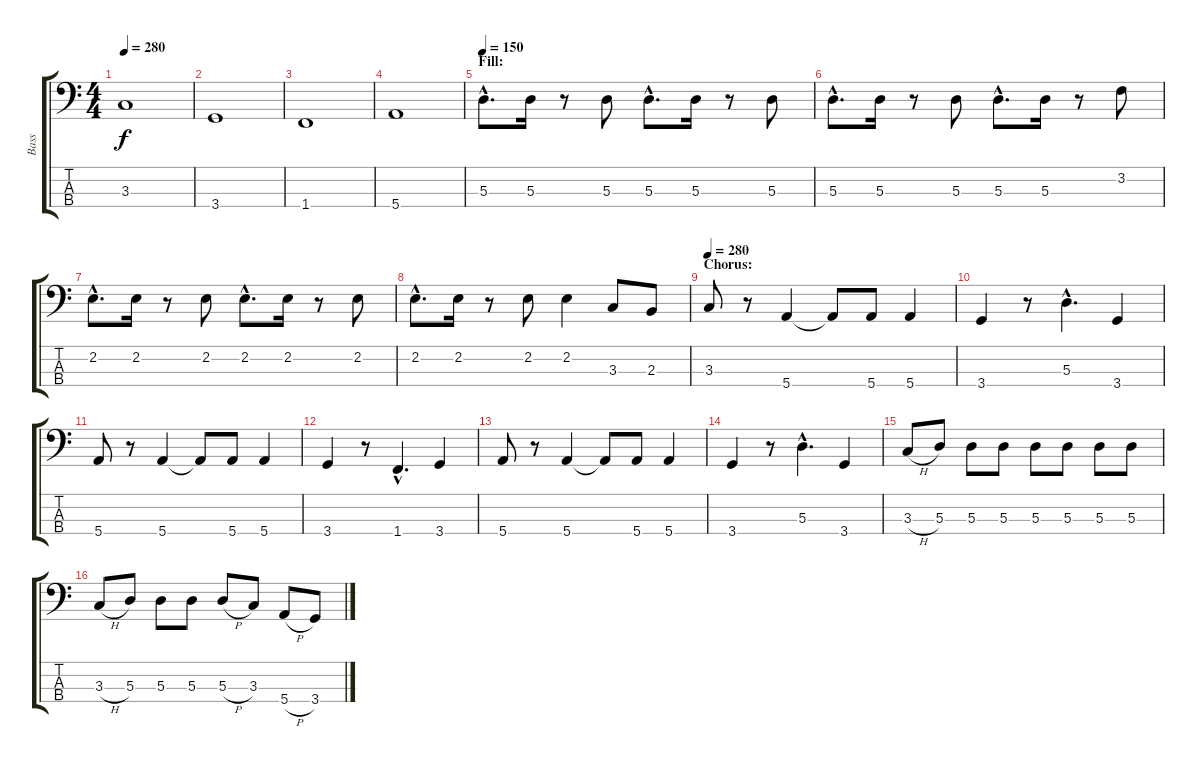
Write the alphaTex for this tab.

\track ("Bass" "Bass") {instrument electricbassfinger}
\staff {score tabs}
\tuning (G2 D2 A1 E1) {hide}
\ts (4 4)
\tempo 280
\clef f4
\ks c
3.3.1{dy f} |
3.4.1 |
1.4.1 |
5.4.1 |
\section ("" "Fill:")
\tempo 150
5.3{hac}.8{d} 5.3.16 r.8 5.3.8 5.3{hac}.8{d} 5.3.16 r.8 5.3.8 |
5.3{hac}.8{d} 5.3.16 r.8 5.3.8 5.3{hac}.8{d} 5.3.16 r.8 3.2.8 |
2.2{hac}.8{d} 2.2.16 r.8 2.2.8 2.2{hac}.8{d} 2.2.16 r.8 2.2.8 |
2.2{hac}.8{d} 2.2.16 r.8 2.2.8 2.2.4 3.3.8 2.3.8 |
\section ("" "Chorus:")
\tempo 280
3.3.8 r.8 5.4.4 5.4{t}.8 5.4.8 5.4.4 |
3.4.4 r.8 5.3{hac}.4{d} 3.4.4 |
5.4.8 r.8 5.4.4 5.4{t}.8 5.4.8 5.4.4 |
3.4.4 r.8 1.4{hac}.4{d} 3.4.4 |
5.4.8 r.8 5.4.4 5.4{t}.8 5.4.8 5.4.4 |
3.4.4 r.8 5.3{hac}.4{d} 3.4.4 |
3.3{h}.8 5.3.8 5.3.8 5.3.8 5.3.8 5.3.8 5.3.8 5.3.8 |
3.3{h}.8 5.3.8 5.3.8 5.3.8 5.3{h}.8 3.3.8 5.4{h}.8 3.4.8
